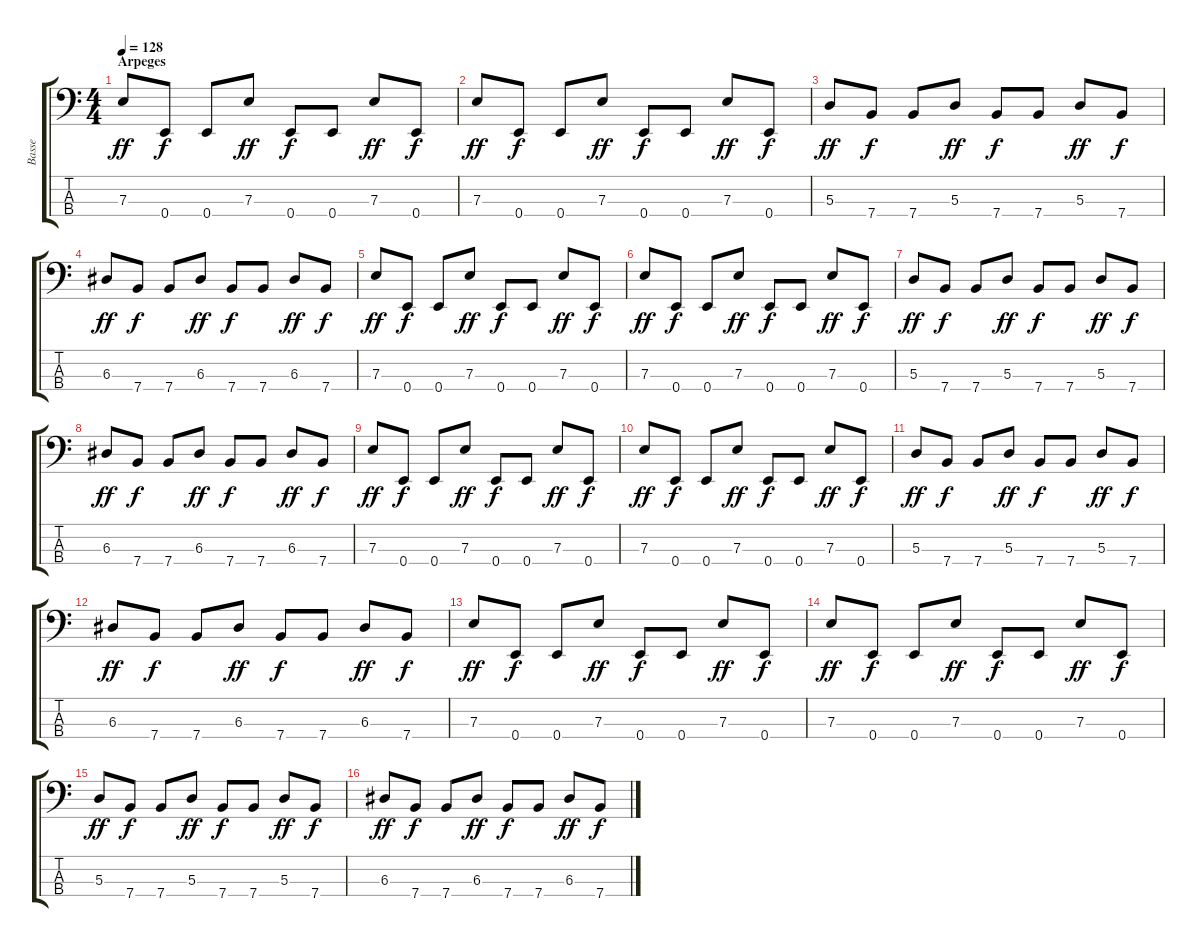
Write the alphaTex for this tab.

\track ("Basse" "Basse") {instrument electricbasspick}
\staff {score tabs}
\tuning (G2 D2 A1 E1) {hide}
\ts (4 4)
\section ("" "Arpeges")
\tempo 128
\clef f4
\ks c
7.3.8{dy ff} 0.4.8{dy f} 0.4.8 7.3.8{dy ff} 0.4.8{dy f} 0.4.8 7.3.8{dy ff} 0.4.8{dy f} |
7.3.8{dy ff} 0.4.8{dy f} 0.4.8 7.3.8{dy ff} 0.4.8{dy f} 0.4.8 7.3.8{dy ff} 0.4.8{dy f} |
5.3.8{dy ff} 7.4.8{dy f} 7.4.8 5.3.8{dy ff} 7.4.8{dy f} 7.4.8 5.3.8{dy ff} 7.4.8{dy f} |
6.3.8{dy ff} 7.4.8{dy f} 7.4.8 6.3.8{dy ff} 7.4.8{dy f} 7.4.8 6.3.8{dy ff} 7.4.8{dy f} |
7.3.8{dy ff} 0.4.8{dy f} 0.4.8 7.3.8{dy ff} 0.4.8{dy f} 0.4.8 7.3.8{dy ff} 0.4.8{dy f} |
7.3.8{dy ff} 0.4.8{dy f} 0.4.8 7.3.8{dy ff} 0.4.8{dy f} 0.4.8 7.3.8{dy ff} 0.4.8{dy f} |
5.3.8{dy ff} 7.4.8{dy f} 7.4.8 5.3.8{dy ff} 7.4.8{dy f} 7.4.8 5.3.8{dy ff} 7.4.8{dy f} |
6.3.8{dy ff} 7.4.8{dy f} 7.4.8 6.3.8{dy ff} 7.4.8{dy f} 7.4.8 6.3.8{dy ff} 7.4.8{dy f} |
7.3.8{dy ff} 0.4.8{dy f} 0.4.8 7.3.8{dy ff} 0.4.8{dy f} 0.4.8 7.3.8{dy ff} 0.4.8{dy f} |
7.3.8{dy ff} 0.4.8{dy f} 0.4.8 7.3.8{dy ff} 0.4.8{dy f} 0.4.8 7.3.8{dy ff} 0.4.8{dy f} |
5.3.8{dy ff} 7.4.8{dy f} 7.4.8 5.3.8{dy ff} 7.4.8{dy f} 7.4.8 5.3.8{dy ff} 7.4.8{dy f} |
6.3.8{dy ff} 7.4.8{dy f} 7.4.8 6.3.8{dy ff} 7.4.8{dy f} 7.4.8 6.3.8{dy ff} 7.4.8{dy f} |
7.3.8{dy ff} 0.4.8{dy f} 0.4.8 7.3.8{dy ff} 0.4.8{dy f} 0.4.8 7.3.8{dy ff} 0.4.8{dy f} |
7.3.8{dy ff} 0.4.8{dy f} 0.4.8 7.3.8{dy ff} 0.4.8{dy f} 0.4.8 7.3.8{dy ff} 0.4.8{dy f} |
5.3.8{dy ff} 7.4.8{dy f} 7.4.8 5.3.8{dy ff} 7.4.8{dy f} 7.4.8 5.3.8{dy ff} 7.4.8{dy f} |
6.3.8{dy ff} 7.4.8{dy f} 7.4.8 6.3.8{dy ff} 7.4.8{dy f} 7.4.8 6.3.8{dy ff} 7.4.8{dy f}
